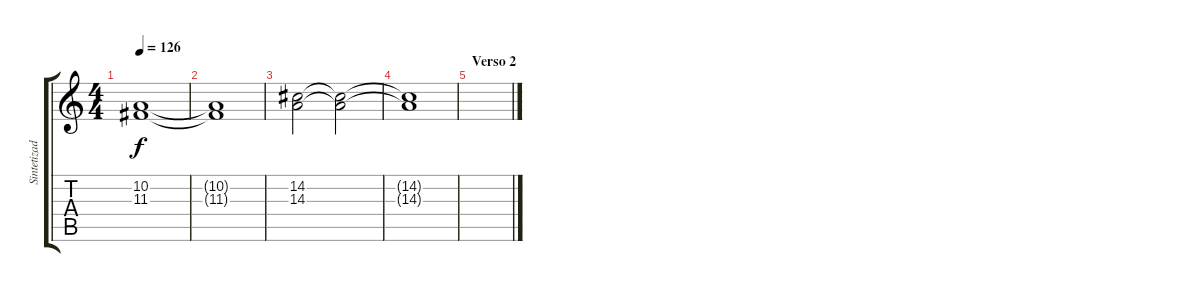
\track ("Sintetizador 3" "Sintetizad") {instrument stringensemble1}
\staff {score tabs}
\tuning (E4 B3 G3 D3 A2 E2) {hide}
\ts (4 4)
\tempo 126
\clef g2
\ks c
(10.2 11.3).1{dy f volume 8} |
(10.2{t} 11.3{t}).1 |
(14.2 14.3).2{volume 12} (14.2{t} 14.3{t}).2{volume 7} |
(14.2{t} 14.3{t}).1 |
\section ("" "Verso 2")
